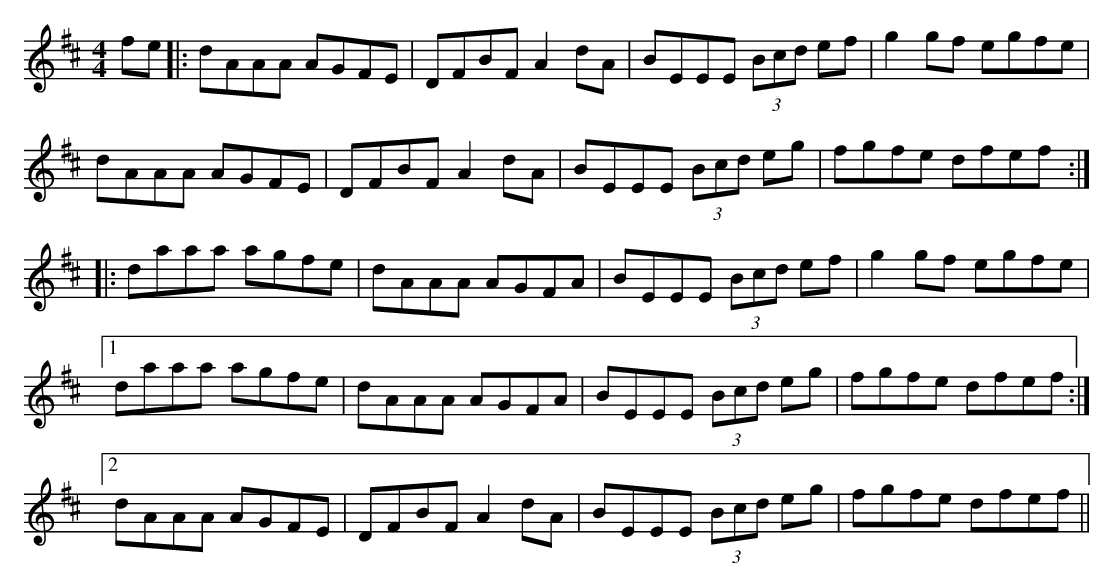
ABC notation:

X:1
M:4/4
K:D
fe |:dAAA AGFE|DFBF A2 dA |BEEE (3Bcd ef|g2gf egfe|
dAAA AGFE |DFBF A2 dA |BEEE (3Bcd eg| fgfe dfef:|
|:daaa agfe|dAAA AGFA|BEEE (3Bcd ef|g2gf egfe|
[1 daaa agfe|dAAA AGFA|BEEE (3Bcd eg| fgfe dfef:|
[2 dAAA AGFE |DFBF A2 dA |BEEE (3Bcd eg| fgfe dfef||
